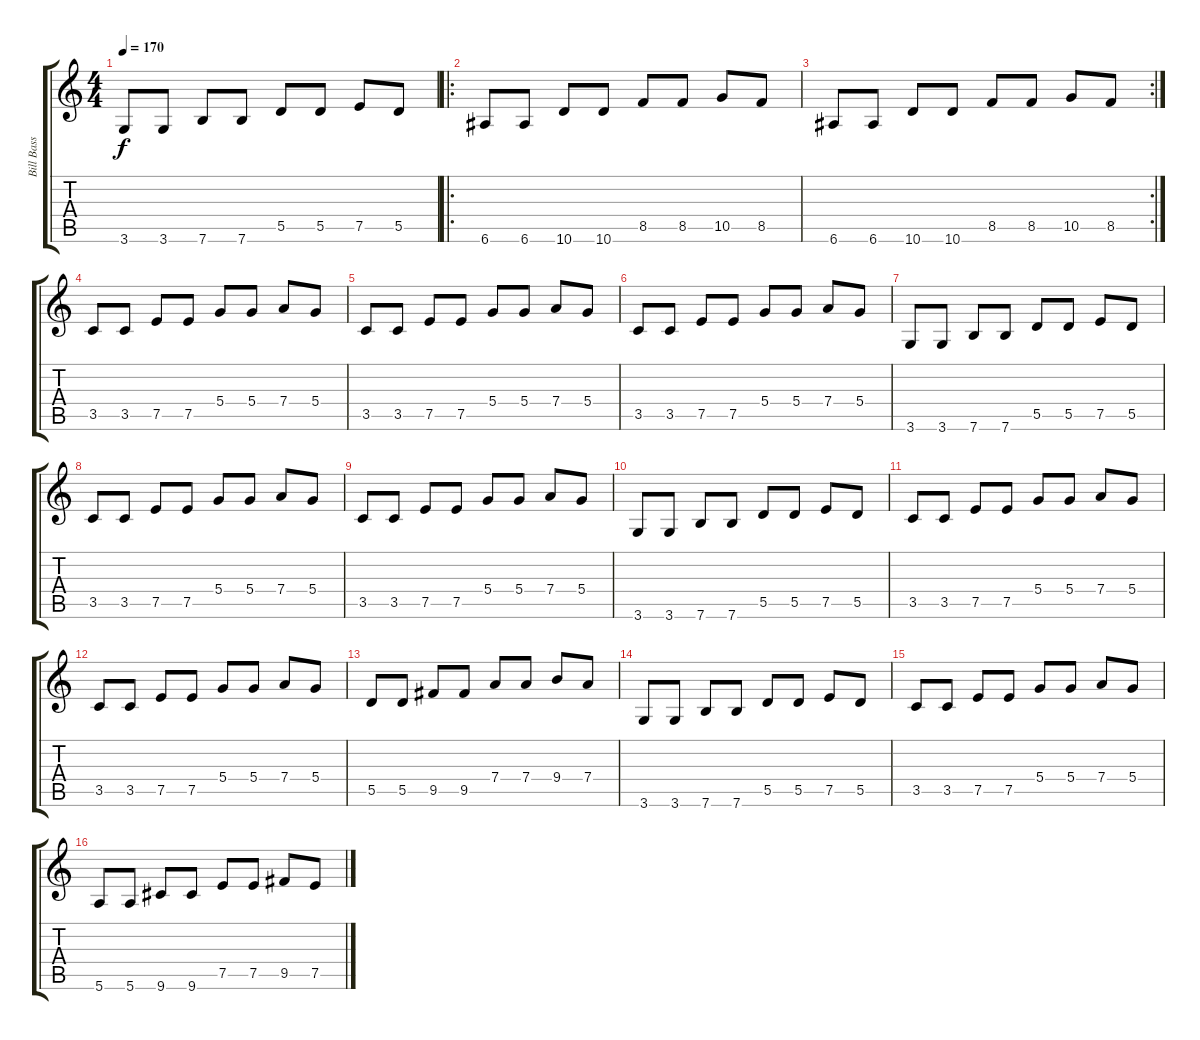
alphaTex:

\track ("Bill Bass" "Bill Bass") {instrument electricbasspick}
\staff {score tabs}
\tuning (E4 B3 G3 D3 A2 E2) {hide}
\ts (4 4)
\tempo 170
\clef g2
\ks c
3.6.8{dy f} 3.6.8 7.6.8 7.6.8 5.5.8 5.5.8 7.5.8 5.5.8 |
\ro
6.6.8 6.6.8 10.6.8 10.6.8 8.5.8 8.5.8 10.5.8 8.5.8 |
\rc 2
6.6.8 6.6.8 10.6.8 10.6.8 8.5.8 8.5.8 10.5.8 8.5.8 |
3.5.8 3.5.8 7.5.8 7.5.8 5.4.8 5.4.8 7.4.8 5.4.8 |
3.5.8 3.5.8 7.5.8 7.5.8 5.4.8 5.4.8 7.4.8 5.4.8 |
3.5.8 3.5.8 7.5.8 7.5.8 5.4.8 5.4.8 7.4.8 5.4.8 |
3.6.8 3.6.8 7.6.8 7.6.8 5.5.8 5.5.8 7.5.8 5.5.8 |
3.5.8 3.5.8 7.5.8 7.5.8 5.4.8 5.4.8 7.4.8 5.4.8 |
3.5.8 3.5.8 7.5.8 7.5.8 5.4.8 5.4.8 7.4.8 5.4.8 |
3.6.8 3.6.8 7.6.8 7.6.8 5.5.8 5.5.8 7.5.8 5.5.8 |
3.5.8 3.5.8 7.5.8 7.5.8 5.4.8 5.4.8 7.4.8 5.4.8 |
3.5.8 3.5.8 7.5.8 7.5.8 5.4.8 5.4.8 7.4.8 5.4.8 |
5.5.8 5.5.8 9.5.8 9.5.8 7.4.8 7.4.8 9.4.8 7.4.8 |
3.6.8 3.6.8 7.6.8 7.6.8 5.5.8 5.5.8 7.5.8 5.5.8 |
3.5.8 3.5.8 7.5.8 7.5.8 5.4.8 5.4.8 7.4.8 5.4.8 |
5.6.8 5.6.8 9.6.8 9.6.8 7.5.8 7.5.8 9.5.8 7.5.8
